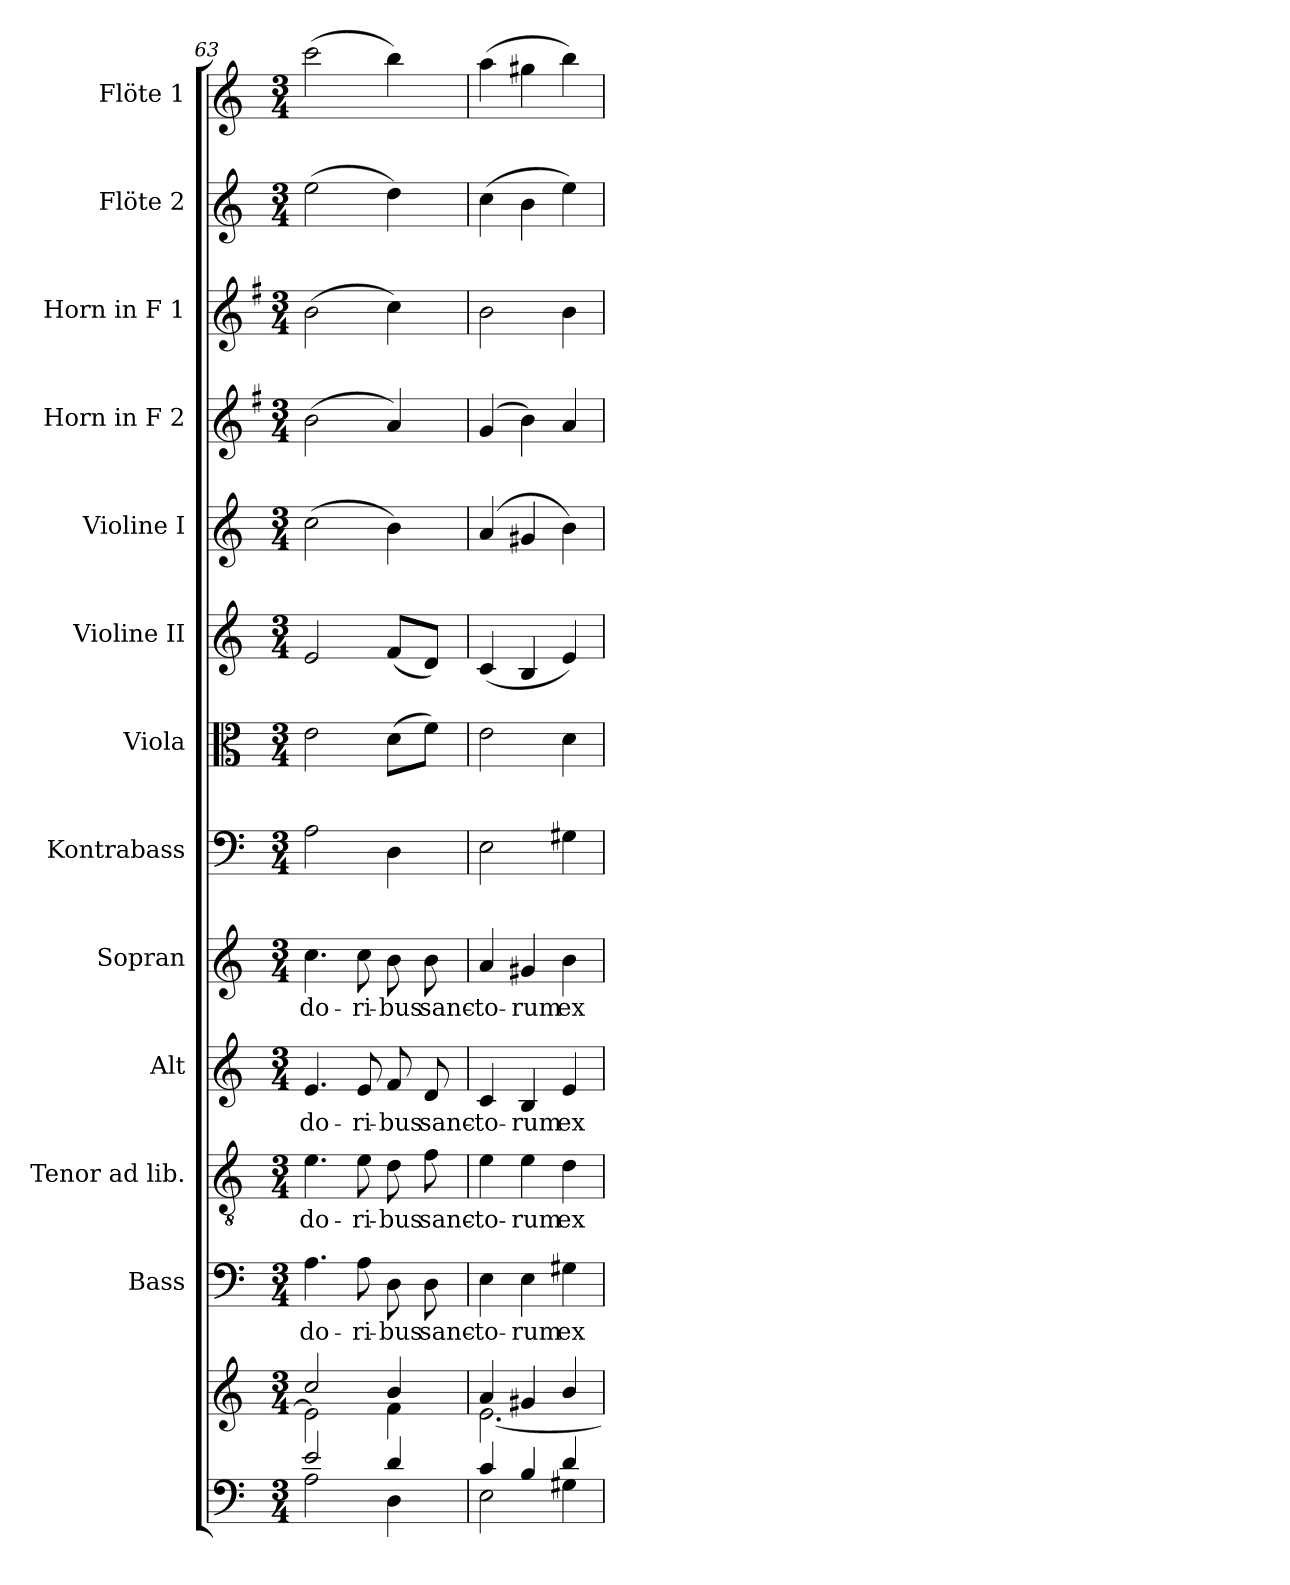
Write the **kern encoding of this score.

**kern	**kern	**kern	**text	**kern	**text	**kern	**text	**kern	**text	**kern	**kern	**kern	**kern	**kern	**kern	**kern	**kern
*part13	*part13	*part12	*part12	*part11	*part11	*part10	*part10	*part9	*part9	*part8	*part7	*part6	*part5	*part4	*part3	*part2	*part1
*staff14	*staff13	*staff12	*staff12	*staff11	*staff11	*staff10	*staff10	*staff9	*staff9	*staff8	*staff7	*staff6	*staff5	*staff4	*staff3	*staff2	*staff1
*	*	*I"Bass	*	*I"Tenor ad lib.	*	*I"Alt	*	*I"Sopran	*	*I"Kontrabass	*I"Viola	*I"Violine II	*I"Violine I	*I"Horn in F 2	*I"Horn in F 1	*I"Flöte 2	*I"Flöte 1
*	*	*I'B.	*	*I'T.	*	*I'A.	*	*I'S.	*	*I'Kb.	*I'Vla.	*I'Vl. II	*I'Vl. I	*	*	*I'Fl. 2	*I'Fl. 1
*clefF4	*clefG2	*clefF4	*	*clefGv2	*	*clefG2	*	*clefG2	*	*clefF4	*clefC3	*clefG2	*clefG2	*clefG2	*clefG2	*clefG2	*clefG2
*	*	*	*	*	*	*	*	*	*	*ITrd7c12	*	*	*	*ITrd4c7	*ITrd4c7	*	*
*k[]	*k[]	*k[]	*	*k[]	*	*k[]	*	*k[]	*	*k[]	*k[]	*k[]	*k[]	*k[]	*k[]	*k[]	*k[]
*C:	*C:	*C:	*	*C:	*	*C:	*	*C:	*	*C:	*C:	*C:	*C:	*C:	*C:	*C:	*C:
*M3/4	*M3/4	*M3/4	*	*M3/4	*	*M3/4	*	*M3/4	*	*M3/4	*M3/4	*M3/4	*M3/4	*M3/4	*M3/4	*M3/4	*M3/4
=63	=63	=63	=63	=63	=63	=63	=63	=63	=63	=63	=63	=63	=63	=63	=63	=63	=63
*^	*^	*	*	*	*	*	*	*	*	*	*	*	*	*	*	*	*
!	!	!	!	!	!LO:LY:b	!	!LO:LY:b	!	!LO:LY:b	!	!LO:LY:b	!	!	!	!	!	!	!	!
2e/	2A\	2cc/	2e\]	4.A\	-do-	4.e\	-do-	4.e/	-do-	4.cc\	-do-	2AA\	2e\	2e/	(>2cc\	(>2e\	(>2e\	(>2ee\	(>2ccc\
!	!	!	!	!	!LO:LY:b	!	!LO:LY:b	!	!LO:LY:b	!	!LO:LY:b	!	!	!	!	!	!	!	!
.	.	.	.	8A\	-ri-	8e\	-ri-	8e/	-ri-	8cc\	-ri-	.	.	.	.	.	.	.	.
!	!	!	!	!	!LO:LY:b	!	!LO:LY:b	!	!LO:LY:b	!	!LO:LY:b	!	!	!	!	!	!	!	!
4d/	4D\	4b/	4f\	8D\	-bus	8d\	-bus	8f/	-bus	8b\	-bus	4DD\	(>8d\L	(<8f/L	4b\)	4d/)	4f\)	4dd\)	4bb\)
!	!	!	!	!	!LO:LY:b	!	!LO:LY:b	!	!LO:LY:b	!	!LO:LY:b	!	!	!	!	!	!	!	!
.	.	.	.	8D\	sanc-	8f\	sanc-	8d/	sanc-	8b\	sanc-	.	8f\J)	8d/J)	.	.	.	.	.
=64	=64	=64	=64	=64	=64	=64	=64	=64	=64	=64	=64	=64	=64	=64	=64	=64	=64	=64	=64
!	!	!	!	!	!LO:LY:b	!	!LO:LY:b	!	!LO:LY:b	!	!LO:LY:b	!	!	!	!	!	!	!	!
4c/	2E\	4a/	[<2.e\	4E\	-to-	4e\	-to-	4c/	-to-	4a/	-to-	2EE\	2e\	(<4c/	(4a/	(4c/	2e\	(>4cc\	(>4aa\
!	!	!	!	!	!LO:LY:b	!	!LO:LY:b	!	!LO:LY:b	!	!LO:LY:b	!	!	!	!	!	!	!	!
4B/	.	4g#X/	.	4E\	-rum	4e\	-rum	4B/	-rum	4g#X/	-rum	.	.	4B/	4g#X/	4e\)	.	4b\	4gg#X\
!	!	!	!	!	!LO:LY:b	!	!LO:LY:b	!	!LO:LY:b	!	!LO:LY:b	!	!	!	!	!	!	!	!
4d/	4G#X\	4b/	.	4G#X\	ex	4d\	ex	4e/	ex	4b\	ex	4GG#X\	4d\	4e/)	4b\)	4d/	4e\	4ee\)	4bb\)
*v	*v	*	*	*	*	*	*	*	*	*	*	*	*	*	*	*	*	*	*
*	*v	*v	*	*	*	*	*	*	*	*	*	*	*	*	*	*	*	*
=	=	=	=	=	=	=	=	=	=	=	=	=	=	=	=	=	=
*-	*-	*-	*-	*-	*-	*-	*-	*-	*-	*-	*-	*-	*-	*-	*-	*-	*-
